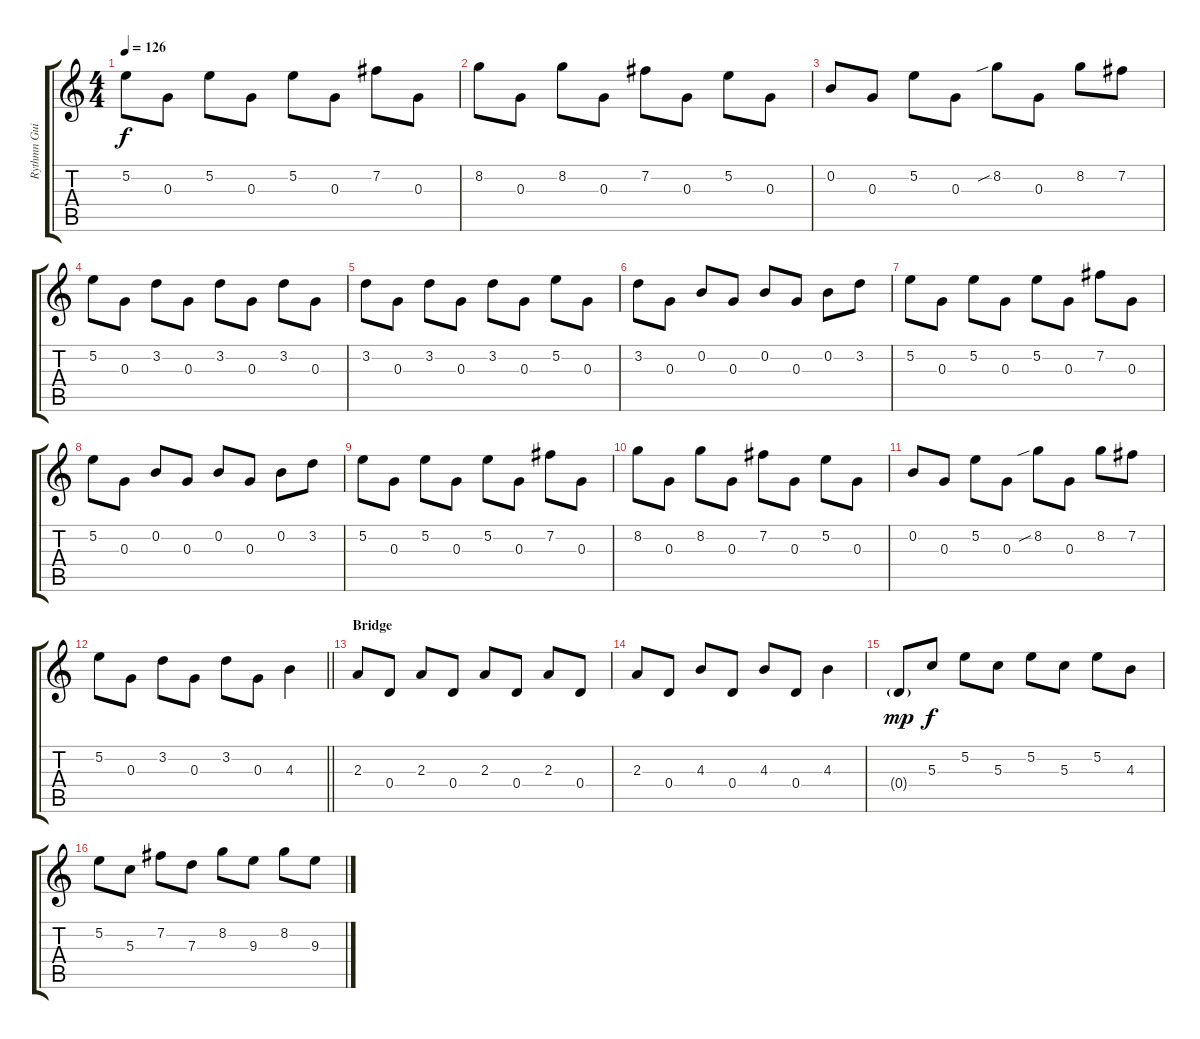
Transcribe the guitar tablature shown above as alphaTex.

\track ("Rythmn Guitar 2" "Rythmn Gui") {instrument acousticguitarsteel}
\staff {score tabs}
\tuning (E4 B3 G3 D3 A2 E2) {hide}
\ts (4 4)
\tempo 126
\clef g2
\ks c
5.2.8{dy f} 0.3.8 5.2.8 0.3.8 5.2.8 0.3.8 7.2.8 0.3.8 |
8.2.8 0.3.8 8.2.8 0.3.8 7.2.8 0.3.8 5.2.8 0.3.8 |
0.2.8 0.3.8 5.2.8 0.3.8 8.2{sib}.8 0.3.8 8.2.8 7.2.8 |
5.2.8 0.3.8 3.2.8 0.3.8 3.2.8 0.3.8 3.2.8 0.3.8 |
3.2.8 0.3.8 3.2.8 0.3.8 3.2.8 0.3.8 5.2.8 0.3.8 |
3.2.8 0.3.8 0.2.8 0.3.8 0.2.8 0.3.8 0.2.8 3.2.8 |
5.2.8 0.3.8 5.2.8 0.3.8 5.2.8 0.3.8 7.2.8 0.3.8 |
5.2.8 0.3.8 0.2.8 0.3.8 0.2.8 0.3.8 0.2.8 3.2.8 |
5.2.8 0.3.8 5.2.8 0.3.8 5.2.8 0.3.8 7.2.8 0.3.8 |
8.2.8 0.3.8 8.2.8 0.3.8 7.2.8 0.3.8 5.2.8 0.3.8 |
0.2.8 0.3.8 5.2.8 0.3.8 8.2{sib}.8 0.3.8 8.2.8 7.2.8 |
\barLineRight lightlight
5.2.8 0.3.8 3.2.8 0.3.8 3.2.8 0.3.8 4.3.4 |
\section ("" "Bridge")
2.3.8 0.4.8 2.3.8 0.4.8 2.3.8 0.4.8 2.3.8 0.4.8 |
2.3.8 0.4.8 4.3.8 0.4.8 4.3.8 0.4.8 4.3.4 |
0.4{g}.8{dy mp} 5.3.8{dy f} 5.2.8 5.3.8 5.2.8 5.3.8 5.2.8 4.3.8 |
5.2.8 5.3.8 7.2.8 7.3.8 8.2.8 9.3.8 8.2.8 9.3.8
